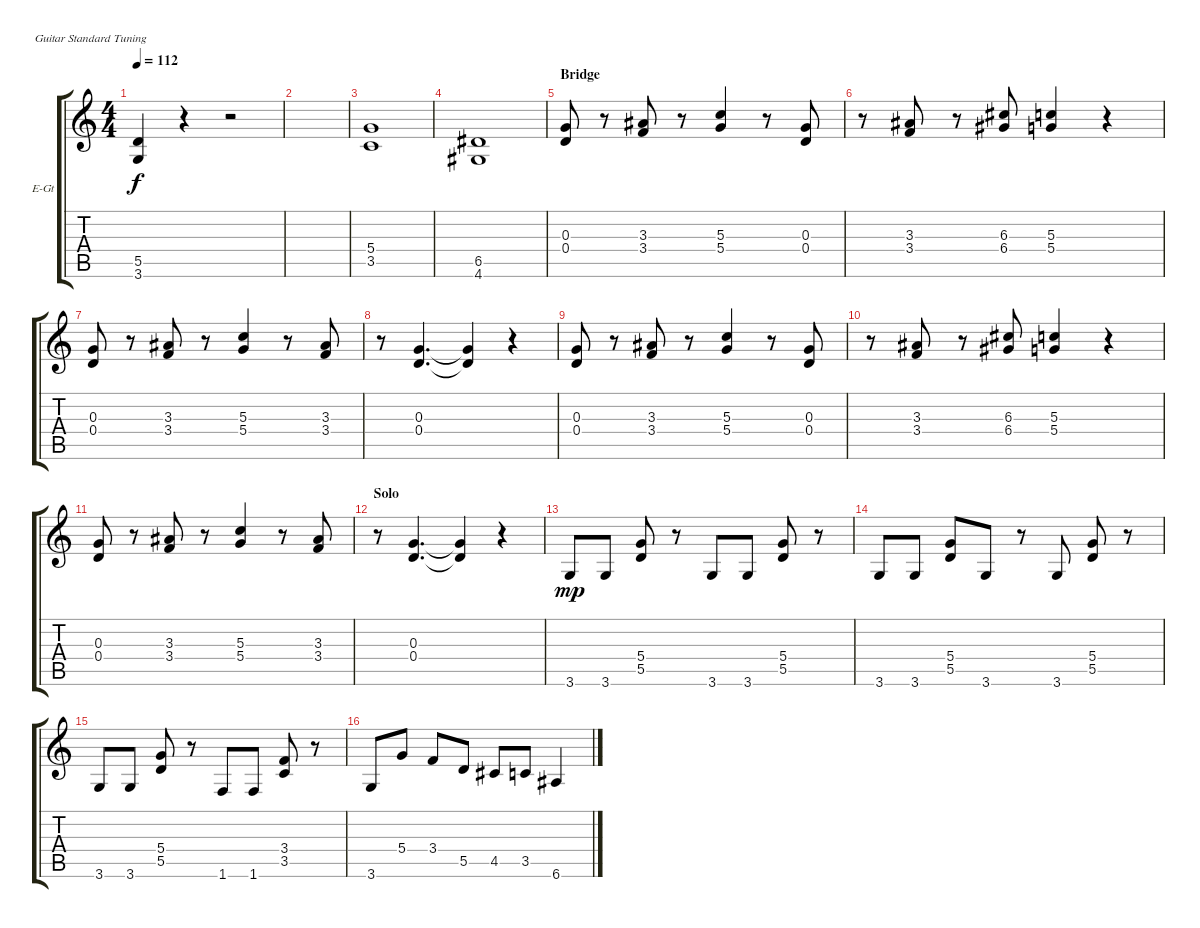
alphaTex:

\defaultSystemsLayout 4
\bracketExtendMode groupsimilarinstruments
\firstSystemTrackNameOrientation horizontal
\otherSystemsTrackNameOrientation horizontal
\track ("Overdrive Guitar" "E-Gt") {instrument overdrivenguitar}
\staff {score tabs}
\tuning (E4 B3 G3 D3 A2 E2)
\ts (4 4)
\tempo 112
\clef g2
\ks c
(3.6 5.5).4{dy f} r.4 r.2 |
|
(3.5 5.4).1 |
(4.6 6.5).1 |
\section ("" "Bridge")
(0.4 0.3).8 r.8 (3.3 3.4).8 r.8 (5.3 5.4).4 r.8 (0.4 0.3).8 |
r.8 (3.3 3.4).8 r.8 (6.3 6.4).8 (5.3 5.4).4 r.4 |
(0.4 0.3).8 r.8 (3.3 3.4).8 r.8 (5.3 5.4).4 r.8 (3.3 3.4).8 |
r.8 (0.4 0.3).4{d} (0.4{t} 0.3{t}).4 r.4 |
(0.4 0.3).8 r.8 (3.3 3.4).8 r.8 (5.3 5.4).4 r.8 (0.4 0.3).8 |
r.8 (3.3 3.4).8 r.8 (6.3 6.4).8 (5.3 5.4).4 r.4 |
(0.4 0.3).8 r.8 (3.3 3.4).8 r.8 (5.3 5.4).4 r.8 (3.3 3.4).8 |
\section ("" "Solo")
r.8 (0.4 0.3).4{d} (0.4{t} 0.3{t}).4 r.4 |
3.6.8{dy mp} 3.6.8 (5.5 5.4).8 r.8 3.6.8 3.6.8 (5.5 5.4).8 r.8 |
3.6.8 3.6.8 (5.5 5.4).8 3.6.8 r.8 3.6.8 (5.5 5.4).8 r.8 |
3.6.8 3.6.8 (5.5 5.4).8 r.8 1.6.8 1.6.8 (3.5 3.4).8 r.8 |
3.6.8 5.4.8 3.4.8 5.5.8 4.5.8 3.5.8 6.6.4
